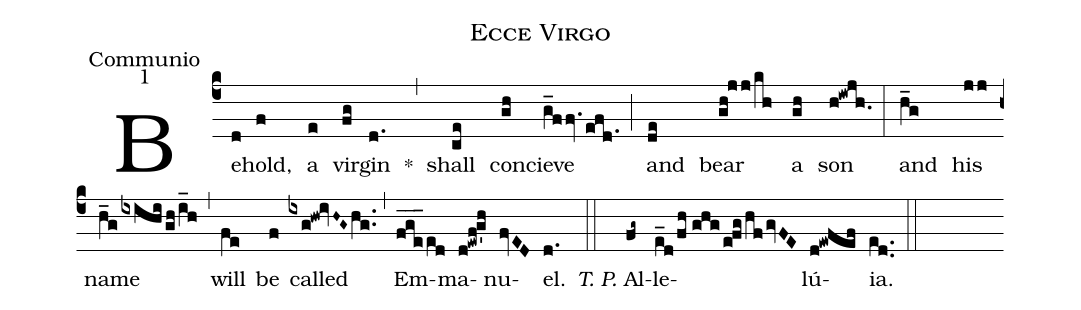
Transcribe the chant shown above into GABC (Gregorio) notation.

name:Ecce Virgo;
office-part:Communio;
mode:1;
%%
annotation: Comm
annotation: 1
%%
(c4) Be(d)hold,(f) a(e) vir(fg)gin(d.) *(,) shall(ce) con(gh)cieve(g_ffv.efd.1) (;) and(de) bear(gh!jj/kh) a(gh) son(h!iwjh.) (:) and(h_g) his(jj) name(h_g/ixihi/gh/i_h) (,) will(fe) be(f) called(ixg!hw!ivH~G~hg..) (,) Em(f_g_e_ed)ma(d!ewf!g'h)nu(fvED)el.(d.) (::) <i>T. P.</i> Al(fg~)le(e_d/fh//ghgefghfgvFE)lú(d!ewfef){ia}.(ed..) (::)
